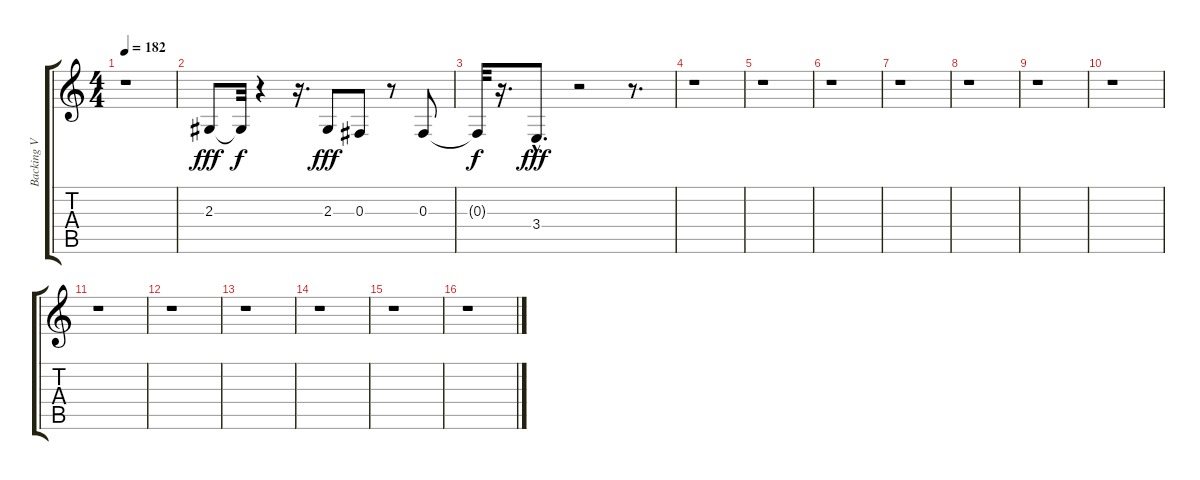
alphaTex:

\track ("Backing V" "Backing V") {instrument orchestrahit}
\staff {score tabs}
\tuning (Eb4 Bb3 Gb3 Db3 Ab2 Eb2) {hide}
\ts (4 4)
\tempo 182
\clef g2
\ks c
r.1{dy fff} |
2.3.8 2.3{t}.32{dy f} r.4 r.16{d} 2.3.8{dy fff} 0.3.8 r.8 0.3.8 |
0.3{t}.32{dy f} r.16{d} 3.4{hac}.8{d dy fff} r.2 r.8{d} |
r.1 |
r.1 |
r.1 |
r.1 |
r.1 |
r.1 |
r.1 |
r.1 |
r.1 |
r.1 |
r.1 |
r.1 |
r.1
